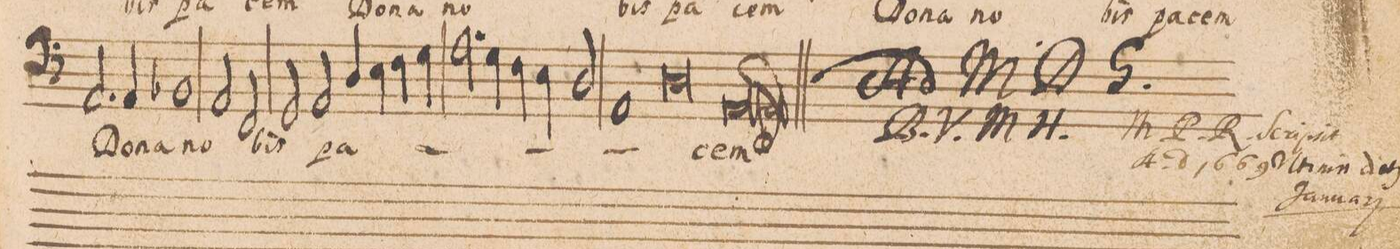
**kern	**text
*I"BASSVS.	*
*clefF4	*
*k[]	*
*met(c|)	*
*M2/1	*
2.AA/	Do-
4AA/	-na
1BB-X/	no-
=70-	=70-
2AA/	.
2FF/	-bis
2GG/	.
2AA/	pa-
=71-	=71-
4D/	.
4E\	.
4F\	.
4G\	.
2.A\	.
4G\	.
=72-	=72-
4F\	.
4E\	.
2D/	.
1AA/	.
=73-	=73-
0D\	.
=74-	=74-
0AA/l	-cem
==	==
*-	*-
